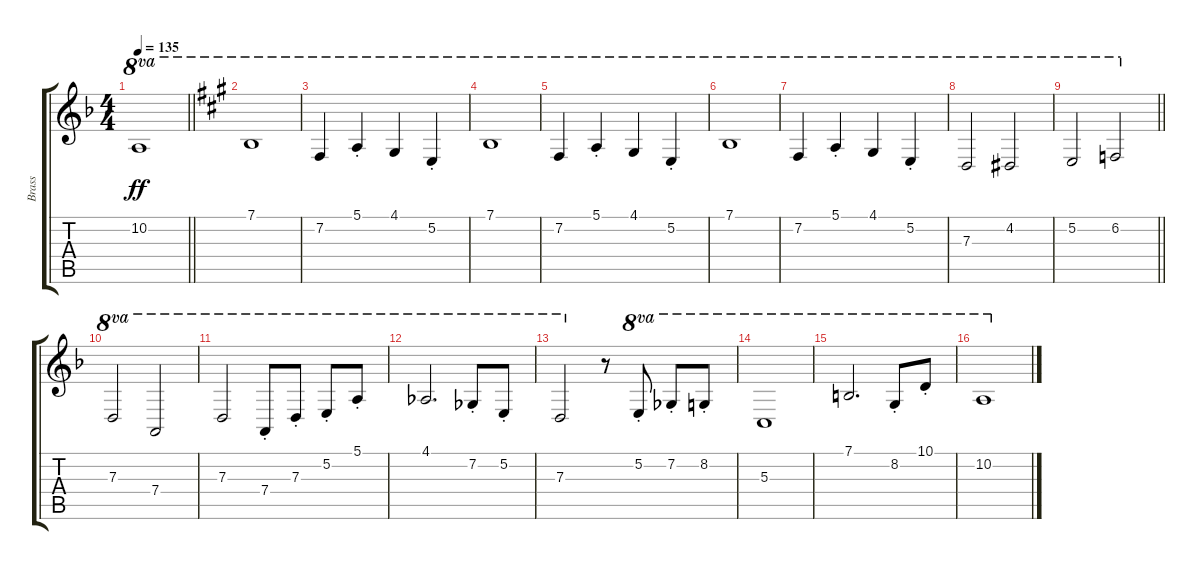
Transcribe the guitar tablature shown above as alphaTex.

\track ("Brass" "Brass") {instrument brasssection}
\staff {score tabs}
\tuning (E4 B3 G3 D3 A2 E2) {hide}
\ts (4 4)
\tempo 135
\clef g2
\barLineRight lightlight
\ks f
10.2{t}.1{ot 8va dy ff} |
\ks a
7.1.1{ot 8va} |
7.2.4{ot 8va} 5.1{st}.4{ot 8va} 4.1.4{ot 8va} 5.2{st}.4{ot 8va} |
7.1.1{ot 8va} |
7.2.4{ot 8va} 5.1{st}.4{ot 8va} 4.1.4{ot 8va} 5.2{st}.4{ot 8va} |
7.1.1{ot 8va} |
7.2.4{ot 8va} 5.1{st}.4{ot 8va} 4.1.4{ot 8va} 5.2{st}.4{ot 8va} |
7.3.2{ot 8va} 4.2.2{ot 8va} |
\barLineRight lightlight
5.2.2{ot 8va} 6.2.2{ot 8va} |
\ks f
7.3.2{ot 8va} 7.4.2{ot 8va} |
7.3.2{ot 8va} 7.4{st}.8{ot 8va} 7.3{st}.8{ot 8va} 5.2{st}.8{ot 8va} 5.1{st}.8{ot 8va} |
4.1.2{d ot 8va} 7.2{st}.8{ot 8va} 5.2{st}.8{ot 8va} |
7.3.2{ot 8va} r.8 5.2{st}.8{ot 8va} 7.2{st}.8{ot 8va} 8.2{st}.8{ot 8va} |
5.3.1{ot 8va} |
7.1.2{d ot 8va} 8.2{st}.8{ot 8va} 10.1{st}.8{ot 8va} |
10.2.1{ot 8va}
